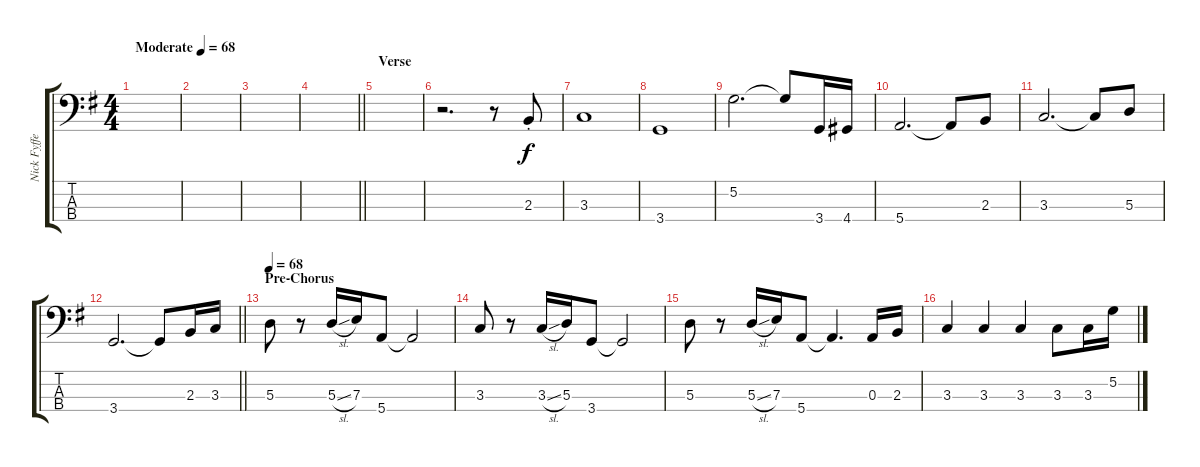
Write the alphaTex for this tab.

\track ("Nick Fyffe" "Nick Fyffe") {instrument electricbassfinger}
\staff {score tabs}
\tuning (G2 D2 A1 E1) {hide}
\ts (4 4)
\tempo (68 "Moderate")
\tempo 64
\tempo (68 "Moderate")
\clef f4
\ks g
|
|
|
\barLineRight lightlight
|
\section ("" "Verse")
|
r.2{d} r.8 2.3{st}.8 |
3.3.1 |
3.4.1 |
5.2.2{d} 5.2{t}.8 3.4.16 4.4.16 |
5.4.2{d} 5.4{t}.8 2.3.8 |
3.3.2{d} 3.3{t}.8 5.3.8 |
\barLineRight lightlight
3.4.2{d} 3.4{t}.8 2.3.16 3.3.16 |
\section ("" "Pre-Chorus")
\tempo 68
5.3.8 r.8 5.3{sl}.16 7.3.16 5.4.8 5.4{t}.2 |
3.3.8 r.8 3.3{sl}.16 5.3.16 3.4.8 3.4{t}.2 |
5.3.8 r.8 5.3{sl}.16 7.3.16 5.4.8 5.4{t}.4{d} 0.3.16 2.3.16 |
3.3.4 3.3.4 3.3.4 3.3.8 3.3.16 5.2.16
